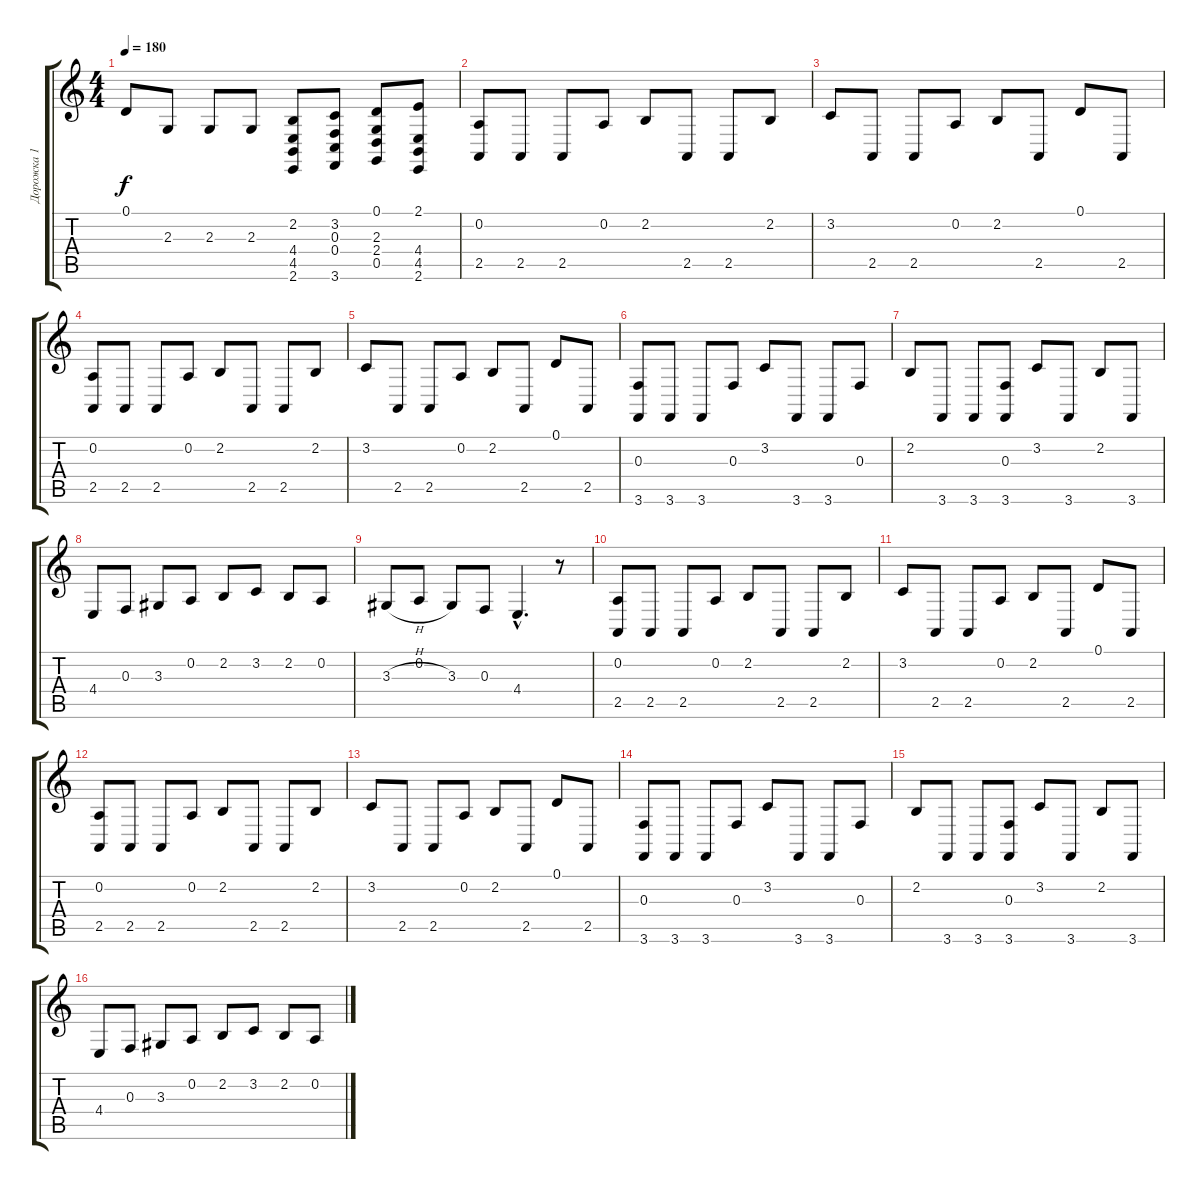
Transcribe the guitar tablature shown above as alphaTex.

\track ("Дорожка 1" "Дорожка 1") {instrument stringensemble1}
\staff {score tabs}
\tuning (D4 A3 F3 C3 G2 D2) {hide}
\ts (4 4)
\tempo 180
\clef g2
\ks c
0.1.8{dy f} 2.3.8 2.3.8 2.3.8 (2.2 4.4 4.5 2.6).8 (3.2 0.3 0.4 3.6).8 (0.1 2.3 2.4 0.5).8 (2.1 4.4 4.5 2.6).8 |
(0.2 2.5).8 2.5.8 2.5.8 0.2.8 2.2.8 2.5.8 2.5.8 2.2.8 |
3.2.8 2.5.8 2.5.8 0.2.8 2.2.8 2.5.8 0.1.8 2.5.8 |
(0.2 2.5).8 2.5.8 2.5.8 0.2.8 2.2.8 2.5.8 2.5.8 2.2.8 |
3.2.8 2.5.8 2.5.8 0.2.8 2.2.8 2.5.8 0.1.8 2.5.8 |
(0.3 3.6).8 3.6.8 3.6.8 0.3.8 3.2.8 3.6.8 3.6.8 0.3.8 |
2.2.8 3.6.8 3.6.8 (0.3 3.6).8 3.2.8 3.6.8 2.2.8 3.6.8 |
4.4.8 0.3.8 3.3.8 0.2.8 2.2.8 3.2.8 2.2.8 0.2.8 |
3.3{h}.8 0.2.8 3.3.8 0.3.8 4.4{hac}.4{d} r.8 |
(0.2 2.5).8 2.5.8 2.5.8 0.2.8 2.2.8 2.5.8 2.5.8 2.2.8 |
3.2.8 2.5.8 2.5.8 0.2.8 2.2.8 2.5.8 0.1.8 2.5.8 |
(0.2 2.5).8 2.5.8 2.5.8 0.2.8 2.2.8 2.5.8 2.5.8 2.2.8 |
3.2.8 2.5.8 2.5.8 0.2.8 2.2.8 2.5.8 0.1.8 2.5.8 |
(0.3 3.6).8 3.6.8 3.6.8 0.3.8 3.2.8 3.6.8 3.6.8 0.3.8 |
2.2.8 3.6.8 3.6.8 (0.3 3.6).8 3.2.8 3.6.8 2.2.8 3.6.8 |
4.4.8 0.3.8 3.3.8 0.2.8 2.2.8 3.2.8 2.2.8 0.2.8
